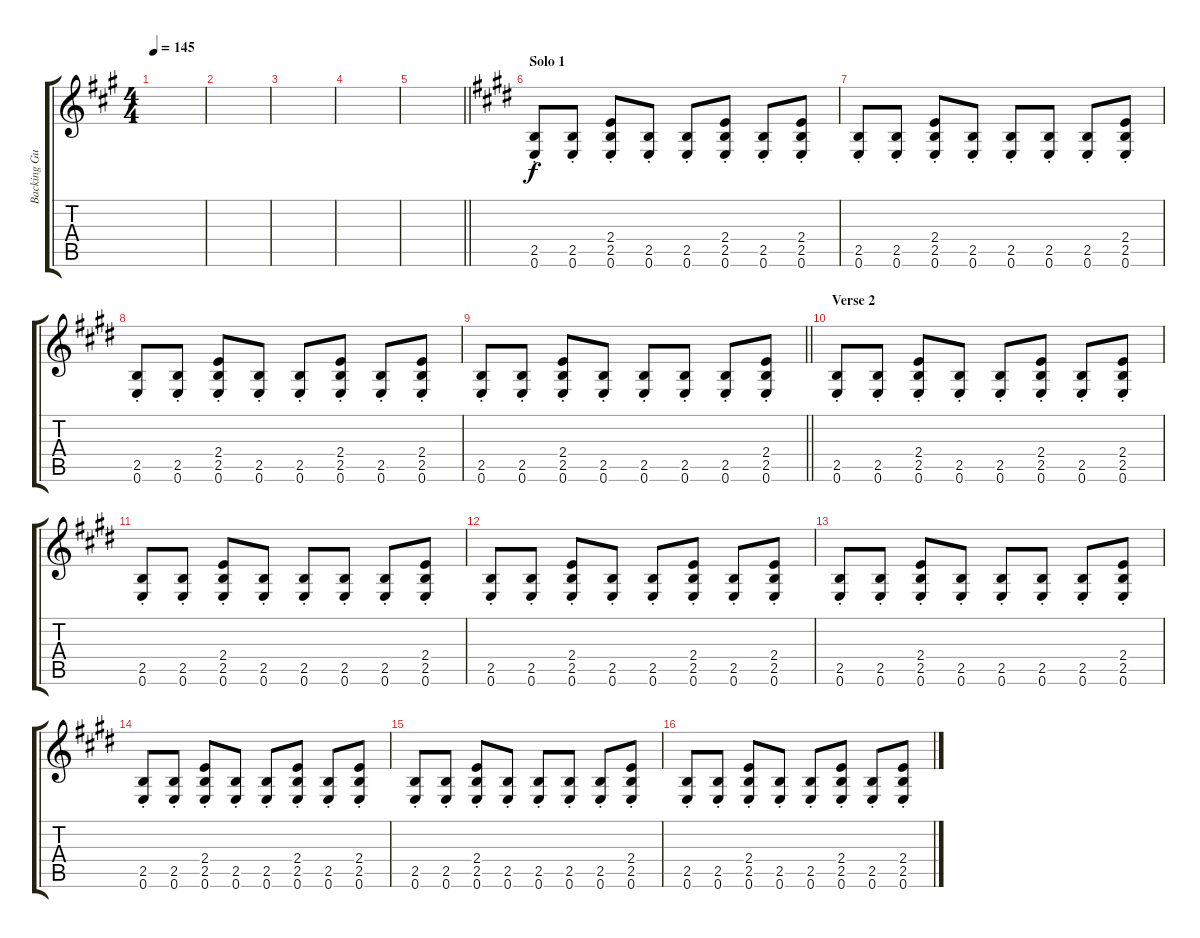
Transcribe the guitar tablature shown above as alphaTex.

\track ("Backing Guitar" "Backing Gu") {instrument electricguitarjazz}
\staff {score tabs}
\tuning (E4 B3 G3 D3 A2 E2) {hide}
\ts (4 4)
\tempo 145
\clef g2
\ks a
|
|
|
|
\barLineRight lightlight
|
\section ("" "Solo 1")
\ks e
(2.5{st} 0.6{st}).8{instrument electricguitarmuted} (2.5{st} 0.6{st}).8 (2.4{st} 2.5{st} 0.6{st}).8 (2.5{st} 0.6{st}).8 (2.5{st} 0.6{st}).8 (2.4{st} 2.5{st} 0.6{st}).8 (2.5{st} 0.6{st}).8 (2.4{st} 2.5{st} 0.6{st}).8 |
(2.5{st} 0.6{st}).8 (2.5{st} 0.6{st}).8 (2.4{st} 2.5{st} 0.6{st}).8 (2.5{st} 0.6{st}).8 (2.5{st} 0.6{st}).8 (2.5{st} 0.6{st}).8 (2.5{st} 0.6{st}).8 (2.4{st} 2.5{st} 0.6{st}).8 |
(2.5{st} 0.6{st}).8 (2.5{st} 0.6{st}).8 (2.4{st} 2.5{st} 0.6{st}).8 (2.5{st} 0.6{st}).8 (2.5{st} 0.6{st}).8 (2.4{st} 2.5{st} 0.6{st}).8 (2.5{st} 0.6{st}).8 (2.4{st} 2.5{st} 0.6{st}).8 |
\barLineRight lightlight
(2.5{st} 0.6{st}).8 (2.5{st} 0.6{st}).8 (2.4{st} 2.5{st} 0.6{st}).8 (2.5{st} 0.6{st}).8 (2.5{st} 0.6{st}).8 (2.5{st} 0.6{st}).8 (2.5{st} 0.6{st}).8 (2.4{st} 2.5{st} 0.6{st}).8 |
\section ("" "Verse 2")
(2.5{st} 0.6{st}).8 (2.5{st} 0.6{st}).8 (2.4{st} 2.5{st} 0.6{st}).8 (2.5{st} 0.6{st}).8 (2.5{st} 0.6{st}).8 (2.4{st} 2.5{st} 0.6{st}).8 (2.5{st} 0.6{st}).8 (2.4{st} 2.5{st} 0.6{st}).8 |
(2.5{st} 0.6{st}).8 (2.5{st} 0.6{st}).8 (2.4{st} 2.5{st} 0.6{st}).8 (2.5{st} 0.6{st}).8 (2.5{st} 0.6{st}).8 (2.5{st} 0.6{st}).8 (2.5{st} 0.6{st}).8 (2.4{st} 2.5{st} 0.6{st}).8 |
(2.5{st} 0.6{st}).8 (2.5{st} 0.6{st}).8 (2.4{st} 2.5{st} 0.6{st}).8 (2.5{st} 0.6{st}).8 (2.5{st} 0.6{st}).8 (2.4{st} 2.5{st} 0.6{st}).8 (2.5{st} 0.6{st}).8 (2.4{st} 2.5{st} 0.6{st}).8 |
(2.5{st} 0.6{st}).8 (2.5{st} 0.6{st}).8 (2.4{st} 2.5{st} 0.6{st}).8 (2.5{st} 0.6{st}).8 (2.5{st} 0.6{st}).8 (2.5{st} 0.6{st}).8 (2.5{st} 0.6{st}).8 (2.4{st} 2.5{st} 0.6{st}).8 |
(2.5{st} 0.6{st}).8 (2.5{st} 0.6{st}).8 (2.4{st} 2.5{st} 0.6{st}).8 (2.5{st} 0.6{st}).8 (2.5{st} 0.6{st}).8 (2.4{st} 2.5{st} 0.6{st}).8 (2.5{st} 0.6{st}).8 (2.4{st} 2.5{st} 0.6{st}).8 |
(2.5{st} 0.6{st}).8 (2.5{st} 0.6{st}).8 (2.4{st} 2.5{st} 0.6{st}).8 (2.5{st} 0.6{st}).8 (2.5{st} 0.6{st}).8 (2.5{st} 0.6{st}).8 (2.5{st} 0.6{st}).8 (2.4{st} 2.5{st} 0.6{st}).8 |
(2.5{st} 0.6{st}).8 (2.5{st} 0.6{st}).8 (2.4{st} 2.5{st} 0.6{st}).8 (2.5{st} 0.6{st}).8 (2.5{st} 0.6{st}).8 (2.4{st} 2.5{st} 0.6{st}).8 (2.5{st} 0.6{st}).8 (2.4{st} 2.5{st} 0.6{st}).8
